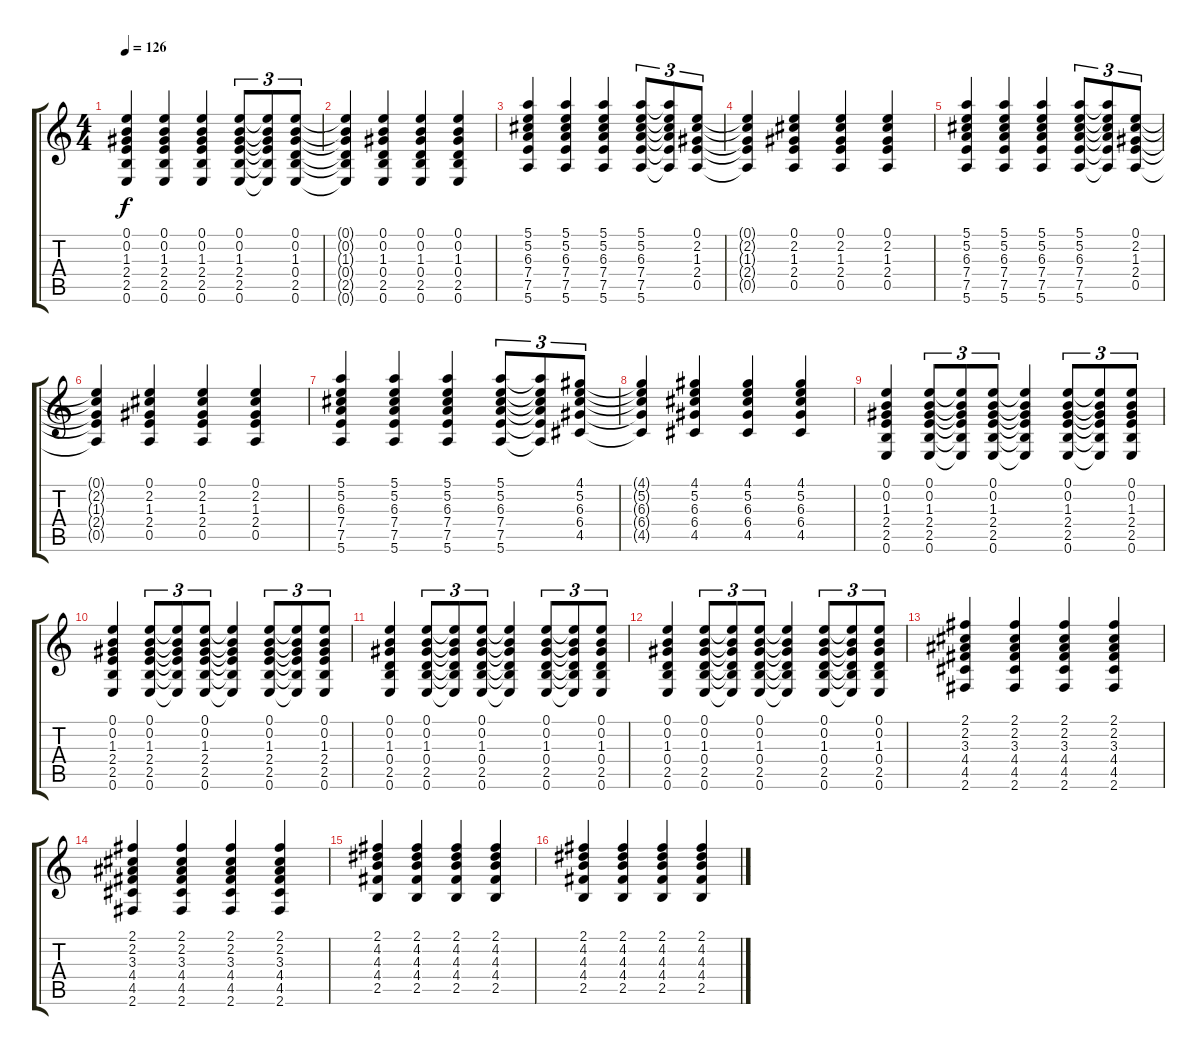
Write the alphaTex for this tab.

\track "" {instrument distortionguitar}
\staff {score tabs}
\tuning (E4 B3 G3 D3 A2 E2) {hide}
\ts (4 4)
\tempo 126
\clef g2
\ks c
(0.1 0.2 1.3 2.4 2.5 0.6).4{dy f} (0.1 0.2 1.3 2.4 2.5 0.6).4 (0.1 0.2 1.3 2.4 2.5 0.6).4 (0.1 0.2 1.3 2.4 2.5 0.6).8{tu (3 2)} (0.1{t} 0.2{t} 1.3{t} 2.4{t} 2.5{t} 0.6{t}).8{tu (3 2)} (0.1 0.2 1.3 0.4 2.5 0.6).8{tu (3 2)} |
(0.1{t} 0.2{t} 1.3{t} 0.4{t} 2.5{t} 0.6{t}).4 (0.1 0.2 1.3 0.4 2.5 0.6).4 (0.1 0.2 1.3 0.4 2.5 0.6).4 (0.1 0.2 1.3 0.4 2.5 0.6).4 |
(5.1 5.2 6.3 7.4 7.5 5.6).4 (5.1 5.2 6.3 7.4 7.5 5.6).4 (5.1 5.2 6.3 7.4 7.5 5.6).4 (5.1 5.2 6.3 7.4 7.5 5.6).8{tu (3 2)} (5.1{t} 5.2{t} 6.3{t} 7.4{t} 7.5{t} 5.6{t}).8{tu (3 2)} (0.1 2.2 1.3 2.4 0.5).8{tu (3 2)} |
(0.1{t} 2.2{t} 1.3{t} 2.4{t} 0.5{t}).4 (0.1 2.2 1.3 2.4 0.5).4 (0.1 2.2 1.3 2.4 0.5).4 (0.1 2.2 1.3 2.4 0.5).4 |
(5.1 5.2 6.3 7.4 7.5 5.6).4 (5.1 5.2 6.3 7.4 7.5 5.6).4 (5.1 5.2 6.3 7.4 7.5 5.6).4 (5.1 5.2 6.3 7.4 7.5 5.6).8{tu (3 2)} (5.1{t} 5.2{t} 6.3{t} 7.4{t} 7.5{t} 5.6{t}).8{tu (3 2)} (0.1 2.2 1.3 2.4 0.5).8{tu (3 2)} |
(0.1{t} 2.2{t} 1.3{t} 2.4{t} 0.5{t}).4 (0.1 2.2 1.3 2.4 0.5).4 (0.1 2.2 1.3 2.4 0.5).4 (0.1 2.2 1.3 2.4 0.5).4 |
(5.1 5.2 6.3 7.4 7.5 5.6).4 (5.1 5.2 6.3 7.4 7.5 5.6).4 (5.1 5.2 6.3 7.4 7.5 5.6).4 (5.1 5.2 6.3 7.4 7.5 5.6).8{tu (3 2)} (5.1{t} 5.2{t} 6.3{t} 7.4{t} 7.5{t} 5.6{t}).8{tu (3 2)} (4.1 5.2 6.3 6.4 4.5).8{tu (3 2)} |
(4.1{t} 5.2{t} 6.3{t} 6.4{t} 4.5{t}).4 (4.1 5.2 6.3 6.4 4.5).4 (4.1 5.2 6.3 6.4 4.5).4 (4.1 5.2 6.3 6.4 4.5).4 |
(0.1 0.2 1.3 2.4 2.5 0.6).4 (0.1 0.2 1.3 2.4 2.5 0.6).8{tu (3 2)} (0.1{t} 0.2{t} 1.3{t} 2.4{t} 2.5{t} 0.6{t}).8{tu (3 2)} (0.1 0.2 1.3 2.4 2.5 0.6).8{tu (3 2)} (0.1{t} 0.2{t} 1.3{t} 2.4{t} 2.5{t} 0.6{t}).4 (0.1 0.2 1.3 2.4 2.5 0.6).8{tu (3 2)} (0.1{t} 0.2{t} 1.3{t} 2.4{t} 2.5{t} 0.6{t}).8{tu (3 2)} (0.1 0.2 1.3 2.4 2.5 0.6).8{tu (3 2)} |
(0.1 0.2 1.3 2.4 2.5 0.6).4 (0.1 0.2 1.3 2.4 2.5 0.6).8{tu (3 2)} (0.1{t} 0.2{t} 1.3{t} 2.4{t} 2.5{t} 0.6{t}).8{tu (3 2)} (0.1 0.2 1.3 2.4 2.5 0.6).8{tu (3 2)} (0.1{t} 0.2{t} 1.3{t} 2.4{t} 2.5{t} 0.6{t}).4 (0.1 0.2 1.3 2.4 2.5 0.6).8{tu (3 2)} (0.1{t} 0.2{t} 1.3{t} 2.4{t} 2.5{t} 0.6{t}).8{tu (3 2)} (0.1 0.2 1.3 2.4 2.5 0.6).8{tu (3 2)} |
(0.1 0.2 1.3 0.4 2.5 0.6).4 (0.1 0.2 1.3 0.4 2.5 0.6).8{tu (3 2)} (0.1{t} 0.2{t} 1.3{t} 0.4{t} 2.5{t} 0.6{t}).8{tu (3 2)} (0.1 0.2 1.3 0.4 2.5 0.6).8{tu (3 2)} (0.1{t} 0.2{t} 1.3{t} 0.4{t} 2.5{t} 0.6{t}).4 (0.1 0.2 1.3 0.4 2.5 0.6).8{tu (3 2)} (0.1{t} 0.2{t} 1.3{t} 0.4{t} 2.5{t} 0.6{t}).8{tu (3 2)} (0.1 0.2 1.3 0.4 2.5 0.6).8{tu (3 2)} |
(0.1 0.2 1.3 0.4 2.5 0.6).4 (0.1 0.2 1.3 0.4 2.5 0.6).8{tu (3 2)} (0.1{t} 0.2{t} 1.3{t} 0.4{t} 2.5{t} 0.6{t}).8{tu (3 2)} (0.1 0.2 1.3 0.4 2.5 0.6).8{tu (3 2)} (0.1{t} 0.2{t} 1.3{t} 0.4{t} 2.5{t} 0.6{t}).4 (0.1 0.2 1.3 0.4 2.5 0.6).8{tu (3 2)} (0.1{t} 0.2{t} 1.3{t} 0.4{t} 2.5{t} 0.6{t}).8{tu (3 2)} (0.1 0.2 1.3 0.4 2.5 0.6).8{tu (3 2)} |
(2.1 2.2 3.3 4.4 4.5 2.6).4 (2.1 2.2 3.3 4.4 4.5 2.6).4 (2.1 2.2 3.3 4.4 4.5 2.6).4 (2.1 2.2 3.3 4.4 4.5 2.6).4 |
(2.1 2.2 3.3 4.4 4.5 2.6).4 (2.1 2.2 3.3 4.4 4.5 2.6).4 (2.1 2.2 3.3 4.4 4.5 2.6).4 (2.1 2.2 3.3 4.4 4.5 2.6).4 |
(2.1 4.2 4.3 4.4 2.5).4 (2.1 4.2 4.3 4.4 2.5).4 (2.1 4.2 4.3 4.4 2.5).4 (2.1 4.2 4.3 4.4 2.5).4 |
(2.1 4.2 4.3 4.4 2.5).4 (2.1 4.2 4.3 4.4 2.5).4 (2.1 4.2 4.3 4.4 2.5).4 (2.1 4.2 4.3 4.4 2.5).4
